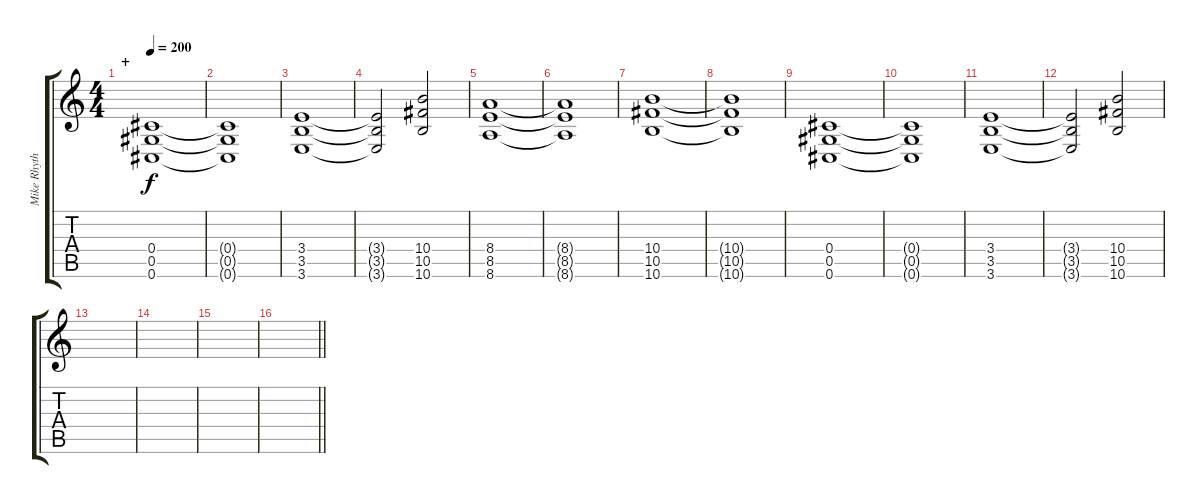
\track ("Mike Rhythm" "Mike Rhyth") {instrument distortionguitar}
\staff {score tabs}
\tuning (Eb4 Bb3 Gb3 Db3 Ab2 Db2) {hide}
\ts (4 4)
\section ("" "+")
\tempo 200
\clef g2
\ks c
(0.4 0.5 0.6).1{dy f} |
(0.4{t} 0.5{t} 0.6{t}).1 |
(3.4 3.5 3.6).1 |
(3.4{t} 3.5{t} 3.6{t}).2 (10.4 10.5 10.6).2 |
(8.4 8.5 8.6).1 |
(8.4{t} 8.5{t} 8.6{t}).1 |
(10.4 10.5 10.6).1 |
(10.4{t} 10.5{t} 10.6{t}).1 |
(0.4 0.5 0.6).1 |
(0.4{t} 0.5{t} 0.6{t}).1 |
(3.4 3.5 3.6).1 |
(3.4{t} 3.5{t} 3.6{t}).2 (10.4 10.5 10.6).2 |
|
|
|
\barLineRight lightlight
